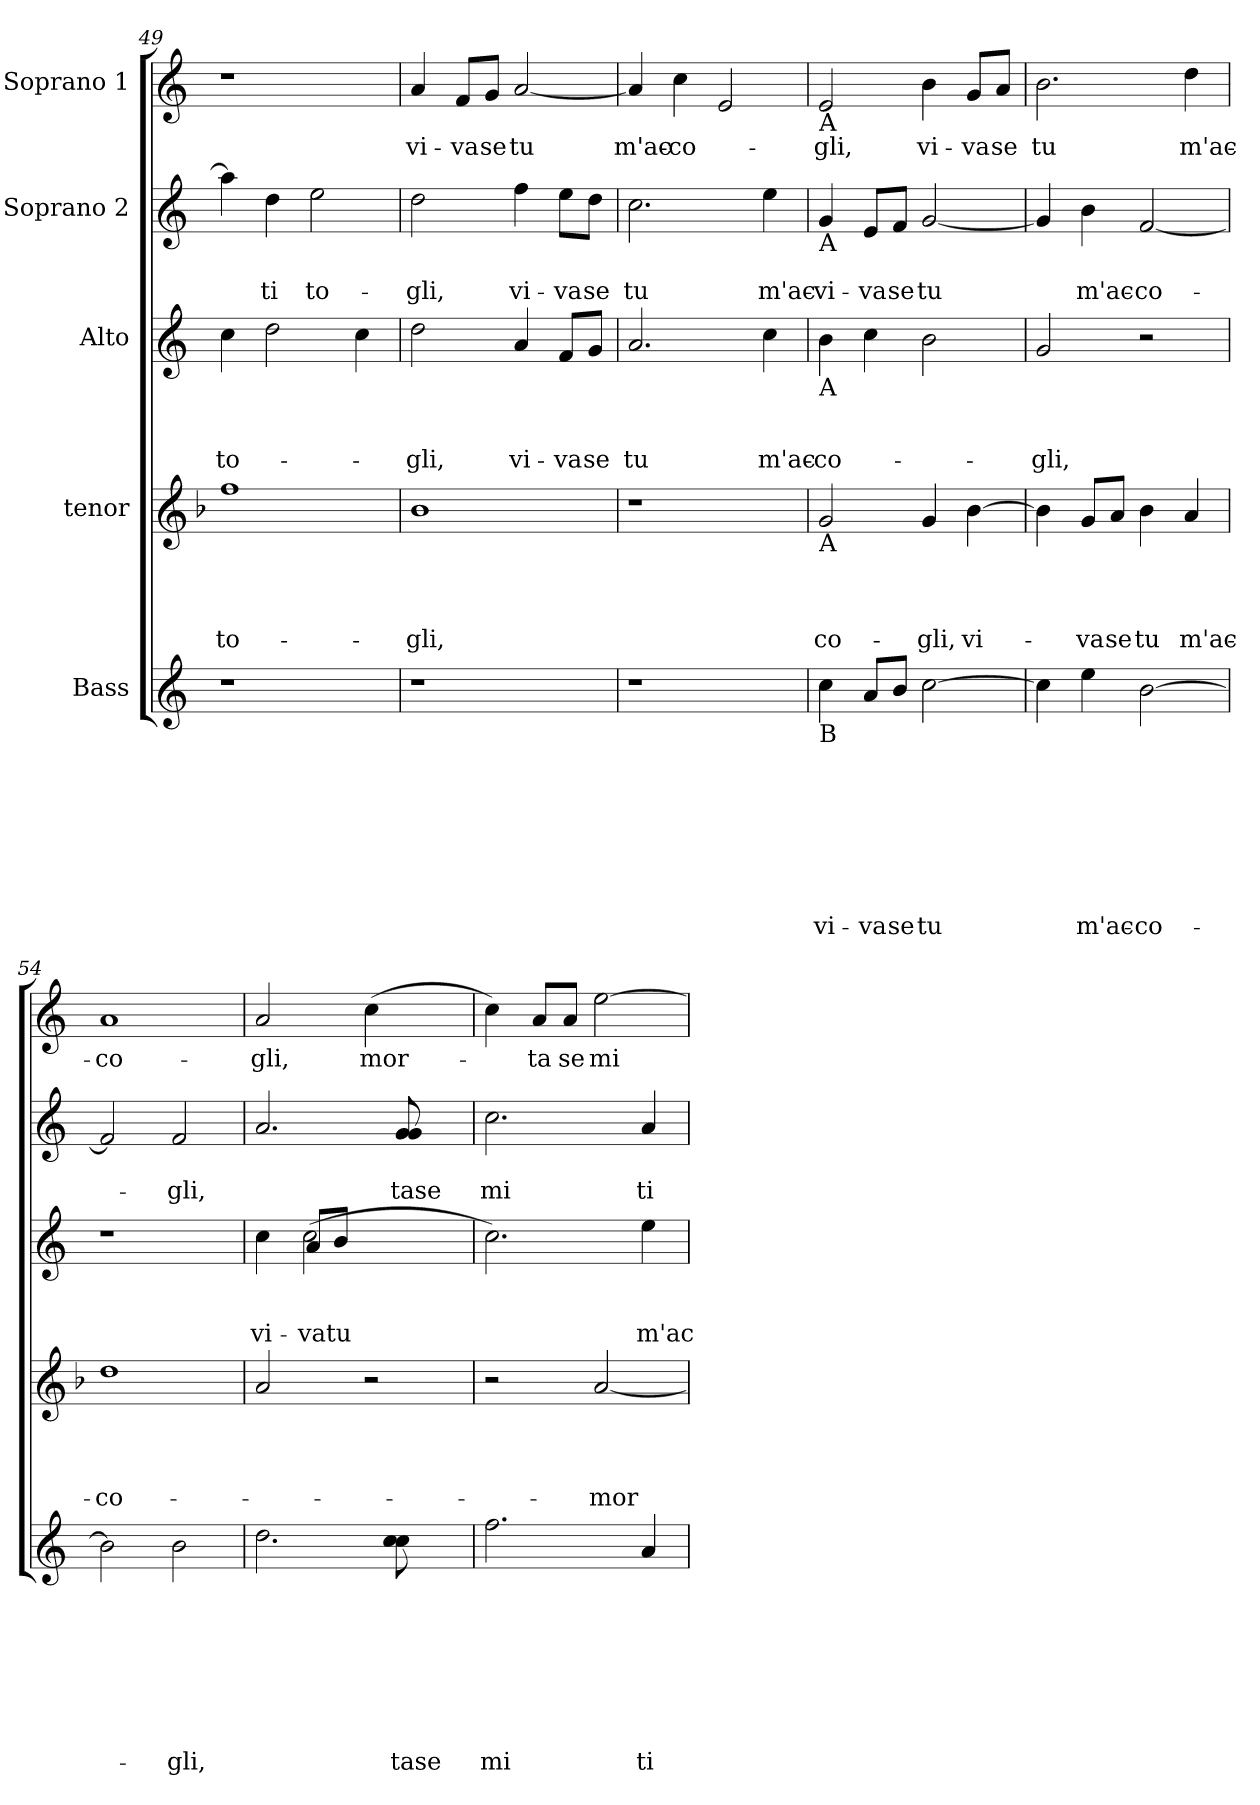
**kern	**text	**text	**text	**text	**text	**text	**text	**text	**kern	**text	**text	**text	**text	**kern	**text	**text	**text	**kern	**text	**text	**kern	**text
*part5	*part5	*part5	*part5	*part5	*part5	*part5	*part5	*part5	*part4	*part4	*part4	*part4	*part4	*part3	*part3	*part3	*part3	*part2	*part2	*part2	*part1	*part1
*staff5	*staff5	*staff5	*staff5	*staff5	*staff5	*staff5	*staff5	*staff5	*staff4	*staff4	*staff4	*staff4	*staff4	*staff3	*staff3	*staff3	*staff3	*staff2	*staff2	*staff2	*staff1	*staff1
*I"Bass	*	*	*	*	*	*	*	*	*I"tenor	*	*	*	*	*I"Alto	*	*	*	*I"Soprano 2	*	*	*I"Soprano 1	*
*clefG2	*	*	*	*	*	*	*	*	*clefG2	*	*	*	*	*clefG2	*	*	*	*clefG2	*	*	*clefG2	*
*k[]	*	*	*	*	*	*	*	*	*k[b-]	*	*	*	*	*k[]	*	*	*	*k[]	*	*	*k[]	*
*C:	*	*	*	*	*	*	*	*	*F:	*	*	*	*	*C:	*	*	*	*C:	*	*	*C:	*
=49	=49	=49	=49	=49	=49	=49	=49	=49	=49	=49	=49	=49	=49	=49	=49	=49	=49	=49	=49	=49	=49	=49
!	!	!	!	!	!	!	!	!	!	!	!	!	!LO:LY:b	!	!	!	!LO:LY:b	!	!	!	!	!
1r	.	.	.	.	.	.	.	.	1ff	.	.	.	to-	4cc\	.	.	to-	4aa\]	.	.	1r	.
!	!	!	!	!	!	!	!	!	!	!	!	!	!	!	!	!	!	!	!	!LO:LY:b	!	!
.	.	.	.	.	.	.	.	.	.	.	.	.	.	2dd\	.	.	.	4dd\	.	ti	.	.
!	!	!	!	!	!	!	!	!	!	!	!	!	!	!	!	!	!	!	!	!LO:LY:b	!	!
.	.	.	.	.	.	.	.	.	.	.	.	.	.	.	.	.	.	2ee\	.	to-	.	.
.	.	.	.	.	.	.	.	.	.	.	.	.	.	4cc\	.	.	.	.	.	.	.	.
=50	=50	=50	=50	=50	=50	=50	=50	=50	=50	=50	=50	=50	=50	=50	=50	=50	=50	=50	=50	=50	=50	=50
!	!	!	!	!	!	!	!	!	!	!	!	!	!LO:LY:b	!	!	!	!LO:LY:b	!	!	!LO:LY:b	!	!LO:LY:b
1r	.	.	.	.	.	.	.	.	1b-	.	.	.	-gli,	2dd\	.	.	-gli,	2dd\	.	-gli,	4a/	vi-
!	!	!	!	!	!	!	!	!	!	!	!	!	!	!	!	!	!	!	!	!	!	!LO:LY:b
.	.	.	.	.	.	.	.	.	.	.	.	.	.	.	.	.	.	.	.	.	8f/L	-va
!	!	!	!	!	!	!	!	!	!	!	!	!	!	!	!	!	!	!	!	!	!	!LO:LY:b
.	.	.	.	.	.	.	.	.	.	.	.	.	.	.	.	.	.	.	.	.	8g/J	se
!	!	!	!	!	!	!	!	!	!	!	!	!	!	!	!	!	!LO:LY:b	!	!	!LO:LY:b	!	!LO:LY:b
.	.	.	.	.	.	.	.	.	.	.	.	.	.	4a/	.	.	vi-	4ff\	.	vi-	[<2a/	tu
!	!	!	!	!	!	!	!	!	!	!	!	!	!	!	!	!	!LO:LY:b	!	!	!LO:LY:b	!	!
.	.	.	.	.	.	.	.	.	.	.	.	.	.	8f/L	.	.	-va	8ee\L	.	-va	.	.
!	!	!	!	!	!	!	!	!	!	!	!	!	!	!	!	!	!LO:LY:b	!	!	!LO:LY:b	!	!
.	.	.	.	.	.	.	.	.	.	.	.	.	.	8g/J	.	.	se	8dd\J	.	se	.	.
=51	=51	=51	=51	=51	=51	=51	=51	=51	=51	=51	=51	=51	=51	=51	=51	=51	=51	=51	=51	=51	=51	=51
!	!	!	!	!	!	!	!	!	!	!	!	!	!	!	!	!	!LO:LY:b	!	!	!LO:LY:b	!	!LO:LY:b
1r	.	.	.	.	.	.	.	.	1r	.	.	.	.	2.a/	.	.	tu	2.cc\	.	tu	4a/]	m'ac-
!	!	!	!	!	!	!	!	!	!	!	!	!	!	!	!	!	!	!	!	!	!	!LO:LY:b
.	.	.	.	.	.	.	.	.	.	.	.	.	.	.	.	.	.	.	.	.	4cc\	-co-
.	.	.	.	.	.	.	.	.	.	.	.	.	.	.	.	.	.	.	.	.	2e/	.
!	!	!	!	!	!	!	!	!	!	!	!	!	!	!	!	!	!LO:LY:b	!	!	!LO:LY:b	!	!
.	.	.	.	.	.	.	.	.	.	.	.	.	.	4cc\	.	.	m'ac-	4ee\	.	m'ac-	.	.
!!LO:LB:g=z
=52	=52	=52	=52	=52	=52	=52	=52	=52	=52	=52	=52	=52	=52	=52	=52	=52	=52	=52	=52	=52	=52	=52
!	!	!	!	!	!	!	!	!	!	!	!	!	!	!	!	!	!	!	!	!	!LO:TX:b:t=A	!
!	!	!	!	!	!	!	!	!	!	!	!	!	!	!	!	!	!	!LO:TX:b:t=A	!	!	!	!
!	!	!	!	!	!	!	!	!	!	!	!	!	!	!LO:TX:b:t=A	!	!	!	!	!	!	!	!
!	!	!	!	!	!	!	!	!	!LO:TX:b:t=A	!	!	!	!	!	!	!	!	!	!	!	!	!
!LO:TX:b:t=B	!	!	!	!	!	!	!	!	!	!	!	!	!	!	!	!	!	!	!	!	!	!
!	!	!	!	!	!	!	!	!LO:LY:b	!	!	!	!	!LO:LY:b	!	!	!	!LO:LY:b	!	!	!LO:LY:b	!	!LO:LY:b
4cc\	.	.	.	.	.	.	.	-vi-	2g/	.	.	.	co-	4b\	.	.	-co-	4g/	.	-vi-	2e/	-gli,
!	!	!	!	!	!	!	!	!LO:LY:b	!	!	!	!	!	!	!	!	!	!	!	!LO:LY:b	!	!
8a/L	.	.	.	.	.	.	.	-va	.	.	.	.	.	4cc\	.	.	.	8e/L	.	-va	.	.
!	!	!	!	!	!	!	!	!LO:LY:b	!	!	!	!	!	!	!	!	!	!	!	!LO:LY:b	!	!
8b/J	.	.	.	.	.	.	.	se	.	.	.	.	.	.	.	.	.	8f/J	.	se	.	.
!	!	!	!	!	!	!	!	!LO:LY:b	!	!	!	!	!LO:LY:b	!	!	!	!	!	!	!LO:LY:b	!	!LO:LY:b
[>2cc\	.	.	.	.	.	.	.	tu	4g/	.	.	.	-gli,	2b\	.	.	.	[<2g/	.	tu	4b\	vi-
!	!	!	!	!	!	!	!	!	!	!	!	!	!LO:LY:b	!	!	!	!	!	!	!	!	!LO:LY:b
.	.	.	.	.	.	.	.	.	[>4b-\	.	.	.	vi-	.	.	.	.	.	.	.	8g/L	-va
!	!	!	!	!	!	!	!	!	!	!	!	!	!	!	!	!	!	!	!	!	!	!LO:LY:b
.	.	.	.	.	.	.	.	.	.	.	.	.	.	.	.	.	.	.	.	.	8a/J	se
=53	=53	=53	=53	=53	=53	=53	=53	=53	=53	=53	=53	=53	=53	=53	=53	=53	=53	=53	=53	=53	=53	=53
!	!	!	!	!	!	!	!	!	!	!	!	!	!	!	!	!	!LO:LY:b	!	!	!	!	!LO:LY:b
4cc\]	.	.	.	.	.	.	.	.	4b-\]	.	.	.	.	2g/	.	.	-gli,	4g/]	.	.	2.b\	tu
!	!	!	!	!	!	!	!	!LO:LY:b	!	!	!	!	!LO:LY:b	!	!	!	!	!	!	!LO:LY:b	!	!
4ee\	.	.	.	.	.	.	.	m'ac-	8g/L	.	.	.	-va	.	.	.	.	4b\	.	m'ac-	.	.
!	!	!	!	!	!	!	!	!	!	!	!	!	!LO:LY:b	!	!	!	!	!	!	!	!	!
.	.	.	.	.	.	.	.	.	8a/J	.	.	.	se	.	.	.	.	.	.	.	.	.
!	!	!	!	!	!	!	!	!LO:LY:b	!	!	!	!	!LO:LY:b	!	!	!	!	!	!	!LO:LY:b	!	!
[>2b\	.	.	.	.	.	.	.	-co-	4b-\	.	.	.	tu	2r	.	.	.	[<2f/	.	-co-	.	.
!	!	!	!	!	!	!	!	!	!	!	!	!	!LO:LY:b	!	!	!	!	!	!	!	!	!LO:LY:b
.	.	.	.	.	.	.	.	.	4a/	.	.	.	m'ac-	.	.	.	.	.	.	.	4dd\	m'ac-
=54	=54	=54	=54	=54	=54	=54	=54	=54	=54	=54	=54	=54	=54	=54	=54	=54	=54	=54	=54	=54	=54	=54
!	!	!	!	!	!	!	!	!	!	!	!	!	!LO:LY:b	!	!	!	!	!	!	!	!	!LO:LY:b
2b\]	.	.	.	.	.	.	.	.	1dd	.	.	.	-co-	1r	.	.	.	2f/]	.	.	1a	-co-
!	!	!	!	!	!	!	!	!LO:LY:b	!	!	!	!	!	!	!	!	!	!	!	!LO:LY:b	!	!
2b\	.	.	.	.	.	.	.	-gli,	.	.	.	.	.	.	.	.	.	2f/	.	-gli,	.	.
=55	=55	=55	=55	=55	=55	=55	=55	=55	=55	=55	=55	=55	=55	=55	=55	=55	=55	=55	=55	=55	=55	=55
*^	*	*	*	*	*	*	*	*	*	*	*	*	*	*	*	*	*	*	*	*	*	*
!	!	!	!	!	!	!	!	!	!	!	!	!	!	!	!	!	!	!LO:LY:b	!	!	!	!	!LO:LY:b
*	*	*	*	*	*	*	*	*	*	*	*	*	*	*	*^	*	*	*	*^	*	*	*	*
2.dd\	2ryy	.	.	.	.	.	.	.	.	2a/	.	.	.	.	4cc\	4ryy	.	.	vi-	2.a/	2ryy	.	.	2a/	-gli,
!	!	!	!	!	!	!	!	!	!	!	!	!	!	!	!	!	!	!	!LO:LY:b	!	!	!	!	!	!
.	.	.	.	.	.	.	.	.	.	.	.	.	.	.	(>2cc\	8a/L	.	.	-vatu	.	.	.	.	.	.
.	.	.	.	.	.	.	.	.	.	.	.	.	.	.	.	8b/J	.	.	.	.	.	.	.	.	.
!	!	!	!	!	!	!	!	!	!	!	!	!	!	!	!	!	!	!	!	!	!	!	!	!	!LO:LY:b
.	8ryy	.	.	.	.	.	.	.	.	2r	.	.	.	.	.	4ryy	.	.	.	.	8ryy	.	.	(>4cc:\	mor-
!	!	!	!	!	!	!	!	!	!LO:LY:b	!	!	!	!	!	!	!	!	!	!	!	!	!	!LO:LY:b	!	!
.	8cc\ 8cc\	.	.	.	.	.	.	.	tase	.	.	.	.	.	.	.	.	.	.	.	8g/ 8g/	.	tase	.	.
4ryy	4ryy	.	.	.	.	.	.	.	.	.	.	.	.	.	4ryy	4ryy	.	.	.	4ryy	4ryy	.	.	4ryy	.
=56	=56	=56	=56	=56	=56	=56	=56	=56	=56	=56	=56	=56	=56	=56	=56	=56	=56	=56	=56	=56	=56	=56	=56	=56	=56
!	!	!	!	!	!	!	!	!	!LO:LY:b	!	!	!	!	!	!	!	!	!	!	!	!	!	!LO:LY:b	!	!
*	*	*	*	*	*	*	*	*	*	*	*	*	*	*	*v	*v	*	*	*	*	*	*	*	*	*
*v	*v	*	*	*	*	*	*	*	*	*	*	*	*	*	*	*	*	*	*v	*v	*	*	*	*
2.ff\	.	.	.	.	.	.	.	mi	2r	.	.	.	.	2.cc\)	.	.	.	2.cc\	.	mi	4cc\)	.
!	!	!	!	!	!	!	!	!	!	!	!	!	!	!	!	!	!	!	!	!	!	!LO:LY:b
.	.	.	.	.	.	.	.	.	.	.	.	.	.	.	.	.	.	.	.	.	8a/L	-ta
!	!	!	!	!	!	!	!	!	!	!	!	!	!	!	!	!	!	!	!	!	!	!LO:LY:b
.	.	.	.	.	.	.	.	.	.	.	.	.	.	.	.	.	.	.	.	.	8a/J	se
!	!	!	!	!	!	!	!	!	!	!	!	!	!LO:LY:b	!	!	!	!	!	!	!	!	!LO:LY:b
.	.	.	.	.	.	.	.	.	[<2a/	.	.	.	-mor-	.	.	.	.	.	.	.	[<2ee\	mi
!	!	!	!	!	!	!	!	!LO:LY:b	!	!	!	!	!	!	!	!	!LO:LY:b	!	!	!LO:LY:b	!	!
4a/	.	.	.	.	.	.	.	ti	.	.	.	.	.	4ee\	.	.	m'ac-	4a/	.	ti	.	.
=	=	=	=	=	=	=	=	=	=	=	=	=	=	=	=	=	=	=	=	=	=	=
*-	*-	*-	*-	*-	*-	*-	*-	*-	*-	*-	*-	*-	*-	*-	*-	*-	*-	*-	*-	*-	*-	*-
